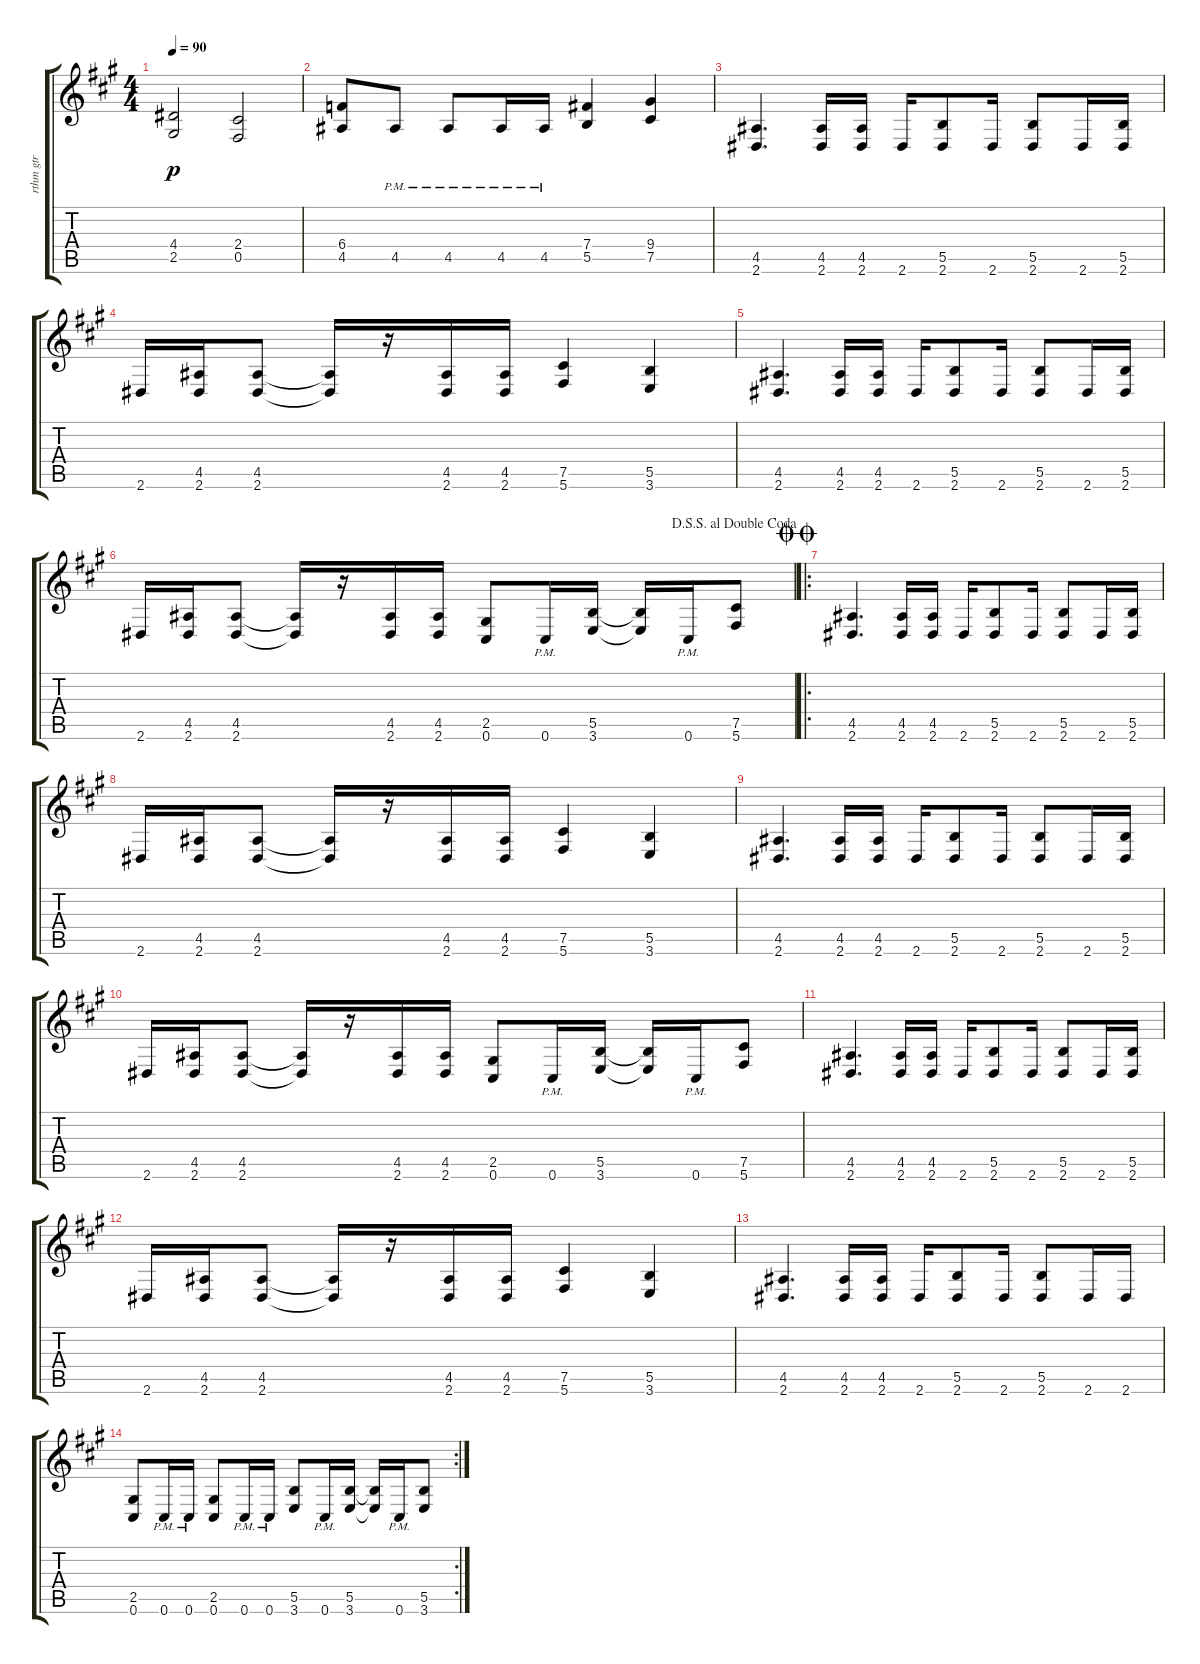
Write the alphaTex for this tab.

\track ("rthm gtr" "rthm gtr") {instrument distortionguitar}
\staff {score tabs}
\tuning (Db4 Ab3 E3 B2 Gb2 Db2) {hide}
\ts (4 4)
\tempo 90
\clef g2
\ks a
(4.4 2.5).2{dy p} (2.4 0.5).2 |
(6.4 4.5).8 4.5{pm}.8 4.5{pm}.8 4.5{pm}.16 4.5{pm}.16 (7.4 5.5).4 (9.4 7.5).4 |
(4.5 2.6).4{d} (4.5 2.6).16 (4.5 2.6).16 2.6.16 (5.5 2.6).8 2.6.16 (5.5 2.6).8 2.6.16 (5.5 2.6).16 |
2.6.16 (4.5 2.6).16 (4.5 2.6).8 (4.5{t} 2.6{t}).16 r.16 (4.5 2.6).16 (4.5 2.6).16 (7.5 5.6).4 (5.5 3.6).4 |
(4.5 2.6).4{d} (4.5 2.6).16 (4.5 2.6).16 2.6.16 (5.5 2.6).8 2.6.16 (5.5 2.6).8 2.6.16 (5.5 2.6).16 |
\jump dalsegnosegnoaldoublecoda
2.6.16 (4.5 2.6).16 (4.5 2.6).8 (4.5{t} 2.6{t}).16 r.16 (4.5 2.6).16 (4.5 2.6).16 (2.5 0.6).8 0.6{pm}.16 (5.5 3.6).16 (5.5{t} 3.6{t}).16 0.6{pm}.16 (7.5 5.6).8 |
\ro
\jump doublecoda
(4.5 2.6).4{d} (4.5 2.6).16 (4.5 2.6).16 2.6.16 (5.5 2.6).8 2.6.16 (5.5 2.6).8 2.6.16 (5.5 2.6).16 |
2.6.16 (4.5 2.6).16 (4.5 2.6).8 (4.5{t} 2.6{t}).16 r.16 (4.5 2.6).16 (4.5 2.6).16 (7.5 5.6).4 (5.5 3.6).4 |
(4.5 2.6).4{d} (4.5 2.6).16 (4.5 2.6).16 2.6.16 (5.5 2.6).8 2.6.16 (5.5 2.6).8 2.6.16 (5.5 2.6).16 |
2.6.16 (4.5 2.6).16 (4.5 2.6).8 (4.5{t} 2.6{t}).16 r.16 (4.5 2.6).16 (4.5 2.6).16 (2.5 0.6).8 0.6{pm}.16 (5.5 3.6).16 (5.5{t} 3.6{t}).16 0.6{pm}.16 (7.5 5.6).8 |
(4.5 2.6).4{d} (4.5 2.6).16 (4.5 2.6).16 2.6.16 (5.5 2.6).8 2.6.16 (5.5 2.6).8 2.6.16 (5.5 2.6).16 |
2.6.16 (4.5 2.6).16 (4.5 2.6).8 (4.5{t} 2.6{t}).16 r.16 (4.5 2.6).16 (4.5 2.6).16 (7.5 5.6).4 (5.5 3.6).4 |
(4.5 2.6).4{d} (4.5 2.6).16 (4.5 2.6).16 2.6.16 (5.5 2.6).8 2.6.16 (5.5 2.6).8 2.6.16 2.6.16 |
\rc 2
(2.5 0.6).8 0.6{pm}.16 0.6{pm}.16 (2.5 0.6).8 0.6{pm}.16 0.6{pm}.16 (5.5 3.6).8 0.6{pm}.16 (5.5 3.6).16 (5.5{t} 3.6{t}).16 0.6{pm}.16 (5.5 3.6).8
